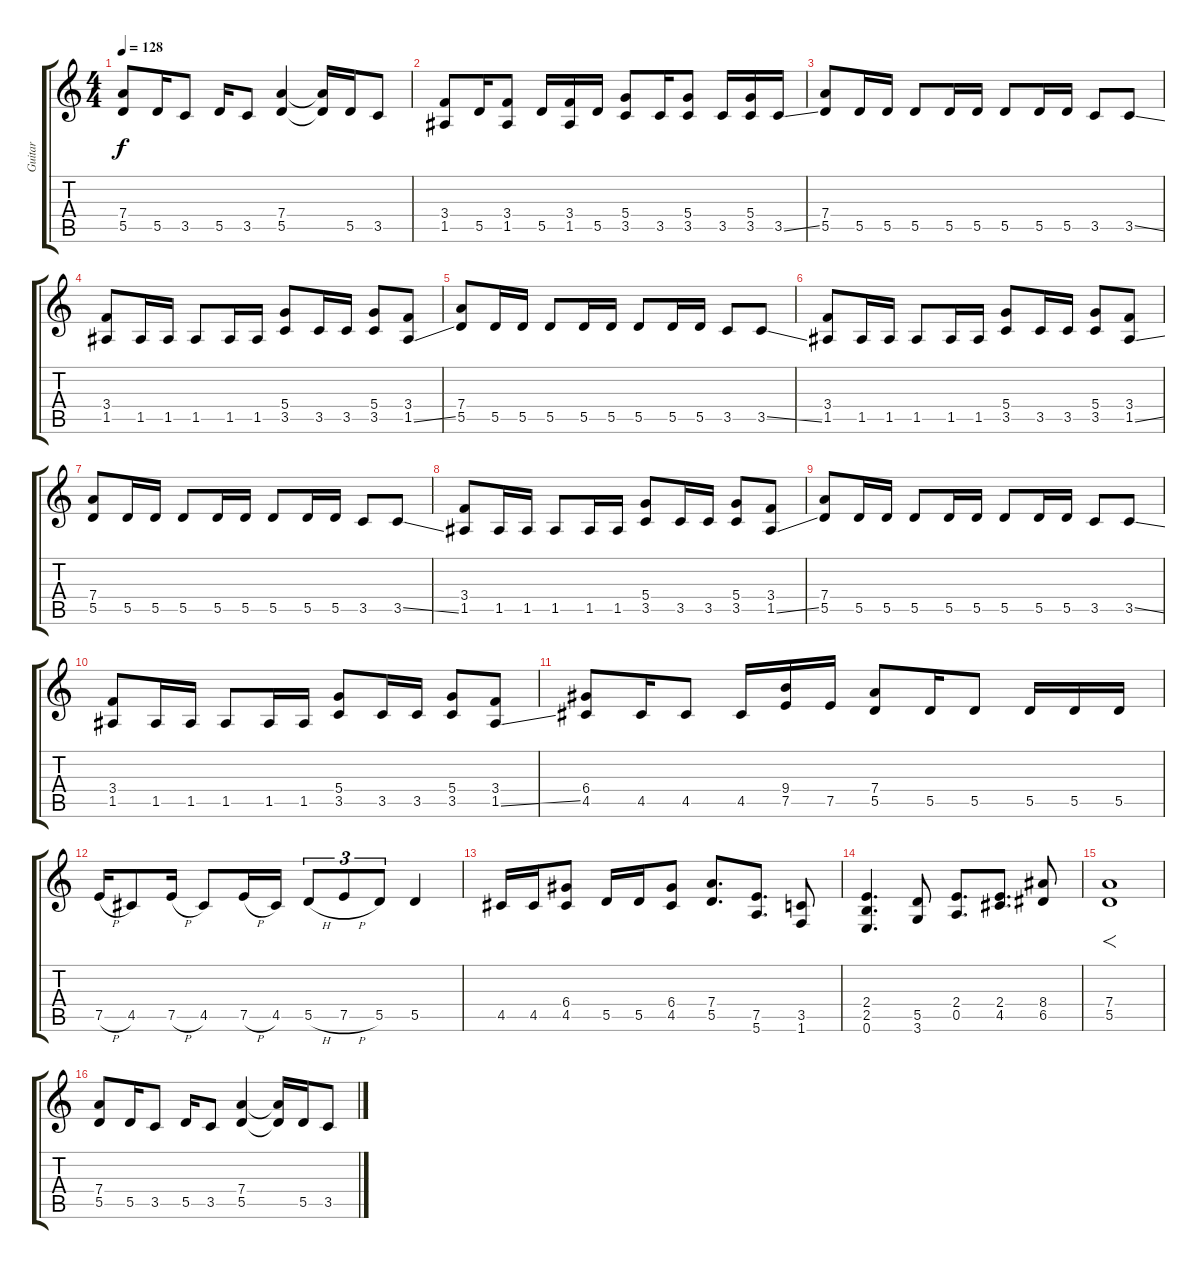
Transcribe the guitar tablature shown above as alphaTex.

\track ("Guitar" "Guitar") {instrument overdrivenguitar}
\staff {score tabs}
\tuning (E4 B3 G3 D3 A2 E2) {hide}
\ts (4 4)
\tempo 128
\clef g2
\ks c
(7.4 5.5).8{dy f} 5.5.16 3.5.8 5.5.16 3.5.8 (7.4 5.5).4 (7.4{t} 5.5{t}).16 5.5.16 3.5.8 |
(3.4 1.5).8 5.5.16 (3.4 1.5).8 5.5.16 (3.4 1.5).16 5.5.16 (5.4 3.5).8 3.5.16 (5.4 3.5).8 3.5.16 (5.4 3.5).16 3.5{ss}.16 |
(7.4 5.5).8 5.5.16 5.5.16 5.5.8 5.5.16 5.5.16 5.5.8 5.5.16 5.5.16 3.5.8 3.5{ss}.8 |
(3.4 1.5).8 1.5.16 1.5.16 1.5.8 1.5.16 1.5.16 (5.4 3.5).8 3.5.16 3.5.16 (5.4 3.5).8 (3.4 1.5{ss}).8 |
(7.4 5.5).8 5.5.16 5.5.16 5.5.8 5.5.16 5.5.16 5.5.8 5.5.16 5.5.16 3.5.8 3.5{ss}.8 |
(3.4 1.5).8 1.5.16 1.5.16 1.5.8 1.5.16 1.5.16 (5.4 3.5).8 3.5.16 3.5.16 (5.4 3.5).8 (3.4 1.5{ss}).8 |
(7.4 5.5).8 5.5.16 5.5.16 5.5.8 5.5.16 5.5.16 5.5.8 5.5.16 5.5.16 3.5.8 3.5{ss}.8 |
(3.4 1.5).8 1.5.16 1.5.16 1.5.8 1.5.16 1.5.16 (5.4 3.5).8 3.5.16 3.5.16 (5.4 3.5).8 (3.4 1.5{ss}).8 |
(7.4 5.5).8 5.5.16 5.5.16 5.5.8 5.5.16 5.5.16 5.5.8 5.5.16 5.5.16 3.5.8 3.5{ss}.8 |
(3.4 1.5).8 1.5.16 1.5.16 1.5.8 1.5.16 1.5.16 (5.4 3.5).8 3.5.16 3.5.16 (5.4 3.5).8 (3.4 1.5{ss}).8 |
(6.4 4.5).8 4.5.16 4.5.8 4.5.16 (9.4 7.5).16 7.5.16 (7.4 5.5).8 5.5.16 5.5.8 5.5.16 5.5.16 5.5.16 |
7.5{h}.16 4.5.8 7.5{h}.16 4.5.8 7.5{h}.16 4.5.16 5.5{h}.8{tu (3 2)} 7.5{h}.8{tu (3 2)} 5.5.8{tu (3 2)} 5.5.4 |
4.5.16 4.5.16 (6.4 4.5).8 5.5.16 5.5.16 (6.4 4.5).8 (7.4 5.5).8{d} (7.5 5.6).8{d} (3.5 1.6).8 |
(2.4 2.5 0.6).4{d} (5.5 3.6).8 (2.4 0.5).8{d} (2.4 4.5).8{d} (8.4 6.5).8 |
(7.4 5.5).1{f} |
(7.4 5.5).8 5.5.16 3.5.8 5.5.16 3.5.8 (7.4 5.5).4 (7.4{t} 5.5{t}).16 5.5.16 3.5.8
